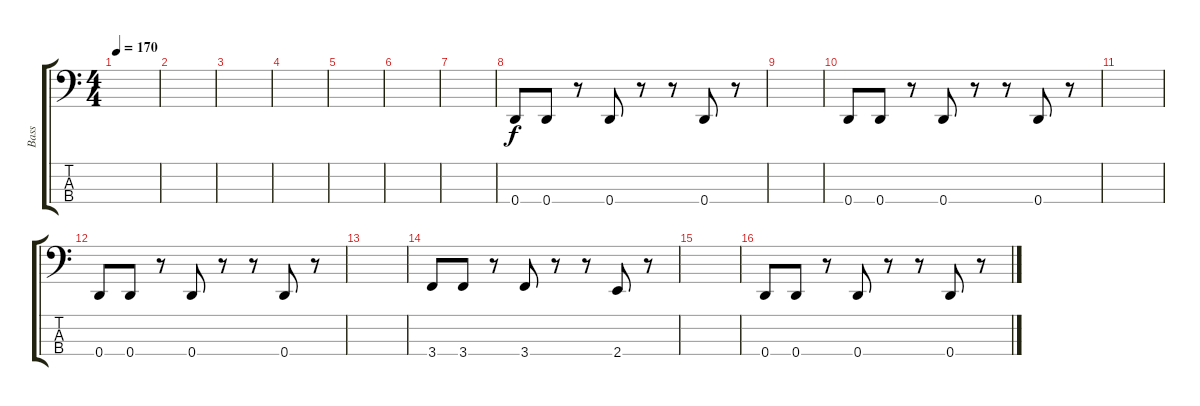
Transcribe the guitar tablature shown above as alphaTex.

\track ("Bass" "Bass") {instrument electricbassfinger}
\staff {score tabs}
\tuning (G2 D2 A1 D1) {hide}
\ts (4 4)
\tempo 170
\clef f4
\ks c
|
|
|
|
|
|
|
0.4.8 0.4.8 r.8 0.4.8 r.8 r.8 0.4.8 r.8 |
|
0.4.8 0.4.8 r.8 0.4.8 r.8 r.8 0.4.8 r.8 |
|
0.4.8 0.4.8 r.8 0.4.8 r.8 r.8 0.4.8 r.8 |
|
3.4.8 3.4.8 r.8 3.4.8 r.8 r.8 2.4.8 r.8 |
|
0.4.8 0.4.8 r.8 0.4.8 r.8 r.8 0.4.8 r.8
